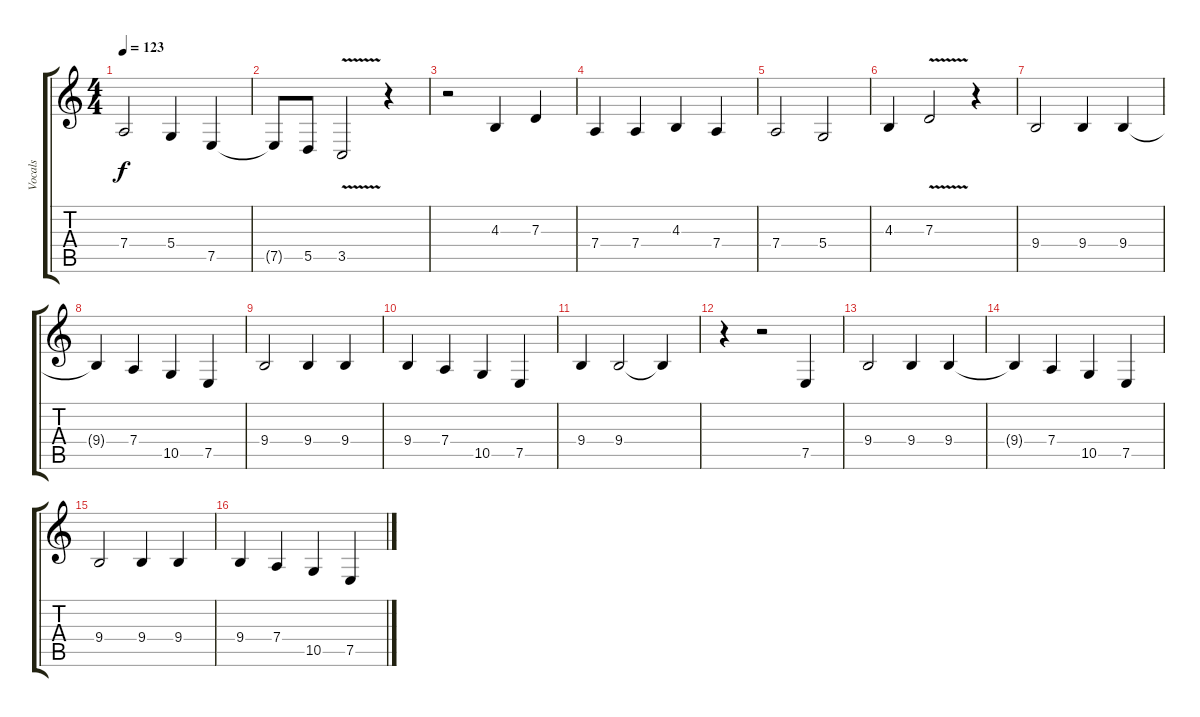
\track ("Vocals" "Vocals") {instrument shanai}
\staff {score tabs}
\tuning (E4 B3 G3 D3 A2 E2) {hide}
\ts (4 4)
\tempo 123
\clef g2
\ks c
7.4.2{dy f} 5.4.4 7.5.4 |
7.5{t}.8 5.5.8 3.5{v}.2 r.4 |
r.2 4.3.4 7.3.4 |
7.4.4 7.4.4 4.3.4 7.4.4 |
7.4.2 5.4.2 |
4.3.4 7.3{v}.2 r.4 |
9.4.2 9.4.4 9.4.4 |
9.4{t}.4 7.4.4 10.5.4 7.5.4 |
9.4.2 9.4.4 9.4.4 |
9.4.4 7.4.4 10.5.4 7.5.4 |
9.4.4 9.4.2 9.4{t}.4 |
r.4 r.2 7.5.4 |
9.4.2 9.4.4 9.4.4 |
9.4{t}.4 7.4.4 10.5.4 7.5.4 |
9.4.2 9.4.4 9.4.4 |
9.4.4 7.4.4 10.5.4 7.5.4
